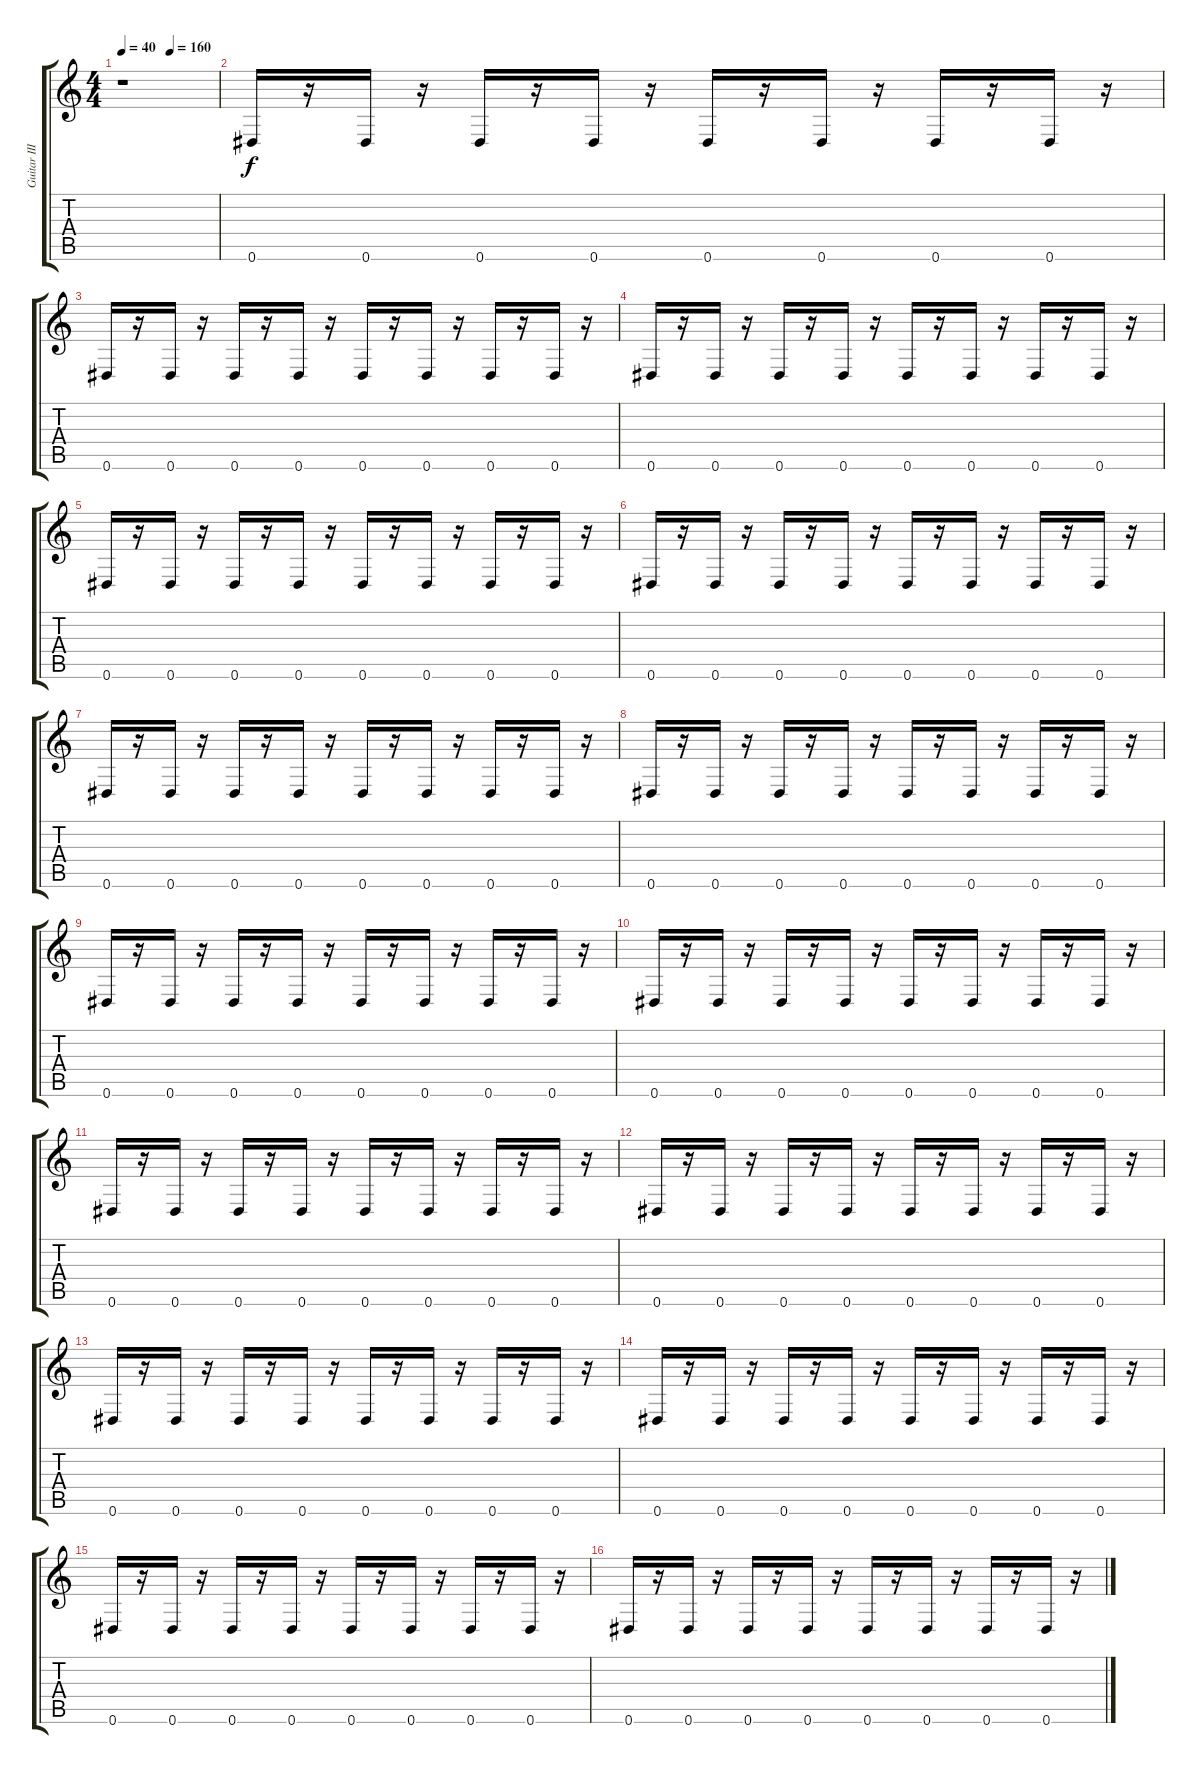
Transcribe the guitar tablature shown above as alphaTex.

\track ("Guitar III" "Guitar III") {instrument distortionguitar}
\staff {score tabs}
\tuning (Eb4 Bb3 Gb3 Db3 Ab2 Eb2) {hide}
\ts (4 4)
\tempo 40
\tempo (160 0.5)
\clef g2
\ks c
r.1{dy f} |
0.6.16{volume 10} r.16 0.6.16 r.16 0.6.16 r.16 0.6.16 r.16 0.6.16 r.16 0.6.16 r.16 0.6.16 r.16 0.6.16 r.16 |
0.6.16{volume 10} r.16 0.6.16 r.16 0.6.16 r.16 0.6.16 r.16 0.6.16 r.16 0.6.16 r.16 0.6.16 r.16 0.6.16 r.16 |
0.6.16{volume 10} r.16 0.6.16 r.16 0.6.16 r.16 0.6.16 r.16 0.6.16 r.16 0.6.16 r.16 0.6.16 r.16 0.6.16 r.16 |
0.6.16{volume 10} r.16 0.6.16 r.16 0.6.16 r.16 0.6.16 r.16 0.6.16 r.16 0.6.16 r.16 0.6.16 r.16 0.6.16 r.16 |
0.6.16{volume 10} r.16 0.6.16 r.16 0.6.16 r.16 0.6.16 r.16 0.6.16 r.16 0.6.16 r.16 0.6.16 r.16 0.6.16 r.16 |
0.6.16{volume 10} r.16 0.6.16 r.16 0.6.16 r.16 0.6.16 r.16 0.6.16 r.16 0.6.16 r.16 0.6.16 r.16 0.6.16 r.16 |
0.6.16{volume 10} r.16 0.6.16 r.16 0.6.16 r.16 0.6.16 r.16 0.6.16 r.16 0.6.16 r.16 0.6.16 r.16 0.6.16 r.16 |
0.6.16{volume 10} r.16 0.6.16 r.16 0.6.16 r.16 0.6.16 r.16 0.6.16 r.16 0.6.16 r.16 0.6.16 r.16 0.6.16 r.16 |
0.6.16{volume 10} r.16 0.6.16 r.16 0.6.16 r.16 0.6.16 r.16 0.6.16 r.16 0.6.16 r.16 0.6.16 r.16 0.6.16 r.16 |
0.6.16{volume 10} r.16 0.6.16 r.16 0.6.16 r.16 0.6.16 r.16 0.6.16 r.16 0.6.16 r.16 0.6.16 r.16 0.6.16 r.16 |
0.6.16{volume 10} r.16 0.6.16 r.16 0.6.16 r.16 0.6.16 r.16 0.6.16 r.16 0.6.16 r.16 0.6.16 r.16 0.6.16 r.16 |
0.6.16{volume 10} r.16 0.6.16 r.16 0.6.16 r.16 0.6.16 r.16 0.6.16 r.16 0.6.16 r.16 0.6.16 r.16 0.6.16 r.16 |
0.6.16{volume 10} r.16 0.6.16 r.16 0.6.16 r.16 0.6.16 r.16 0.6.16 r.16 0.6.16 r.16 0.6.16 r.16 0.6.16 r.16 |
0.6.16{volume 10} r.16 0.6.16 r.16 0.6.16 r.16 0.6.16 r.16 0.6.16 r.16 0.6.16 r.16 0.6.16 r.16 0.6.16 r.16 |
0.6.16{volume 10} r.16 0.6.16 r.16 0.6.16 r.16 0.6.16 r.16 0.6.16 r.16 0.6.16 r.16 0.6.16 r.16 0.6.16 r.16
